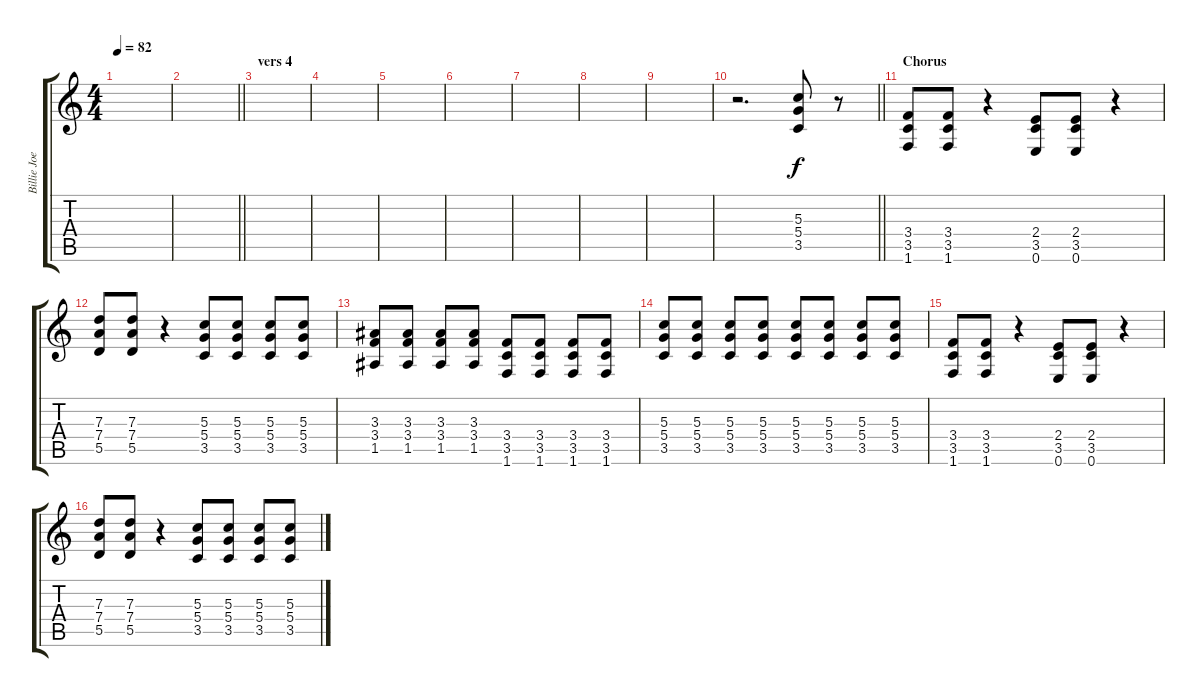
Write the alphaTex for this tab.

\track ("Billie Joe rhythm guitar" "Billie Joe") {instrument distortionguitar}
\staff {score tabs}
\tuning (E4 B3 G3 D3 A2 E2) {hide}
\ts (4 4)
\tempo 82
\clef g2
\ks c
|
\barLineRight lightlight
|
\section ("" "vers 4")
|
|
|
|
|
|
|
\barLineRight lightlight
r.2{d} (5.3 5.4 3.5).8 r.8 |
\section ("" "Chorus")
(3.4 3.5 1.6).8 (3.4 3.5 1.6).8 r.4 (2.4 3.5 0.6).8 (2.4 3.5 0.6).8 r.4 |
(7.3 7.4 5.5).8 (7.3 7.4 5.5).8 r.4 (5.3 5.4 3.5).8 (5.3 5.4 3.5).8 (5.3 5.4 3.5).8 (5.3 5.4 3.5).8 |
(3.3 3.4 1.5).8 (3.3 3.4 1.5).8 (3.3 3.4 1.5).8 (3.3 3.4 1.5).8 (3.4 3.5 1.6).8 (3.4 3.5 1.6).8 (3.4 3.5 1.6).8 (3.4 3.5 1.6).8 |
(5.3 5.4 3.5).8 (5.3 5.4 3.5).8 (5.3 5.4 3.5).8 (5.3 5.4 3.5).8 (5.3 5.4 3.5).8 (5.3 5.4 3.5).8 (5.3 5.4 3.5).8 (5.3 5.4 3.5).8 |
(3.4 3.5 1.6).8 (3.4 3.5 1.6).8 r.4 (2.4 3.5 0.6).8 (2.4 3.5 0.6).8 r.4 |
(7.3 7.4 5.5).8 (7.3 7.4 5.5).8 r.4 (5.3 5.4 3.5).8 (5.3 5.4 3.5).8 (5.3 5.4 3.5).8 (5.3 5.4 3.5).8
